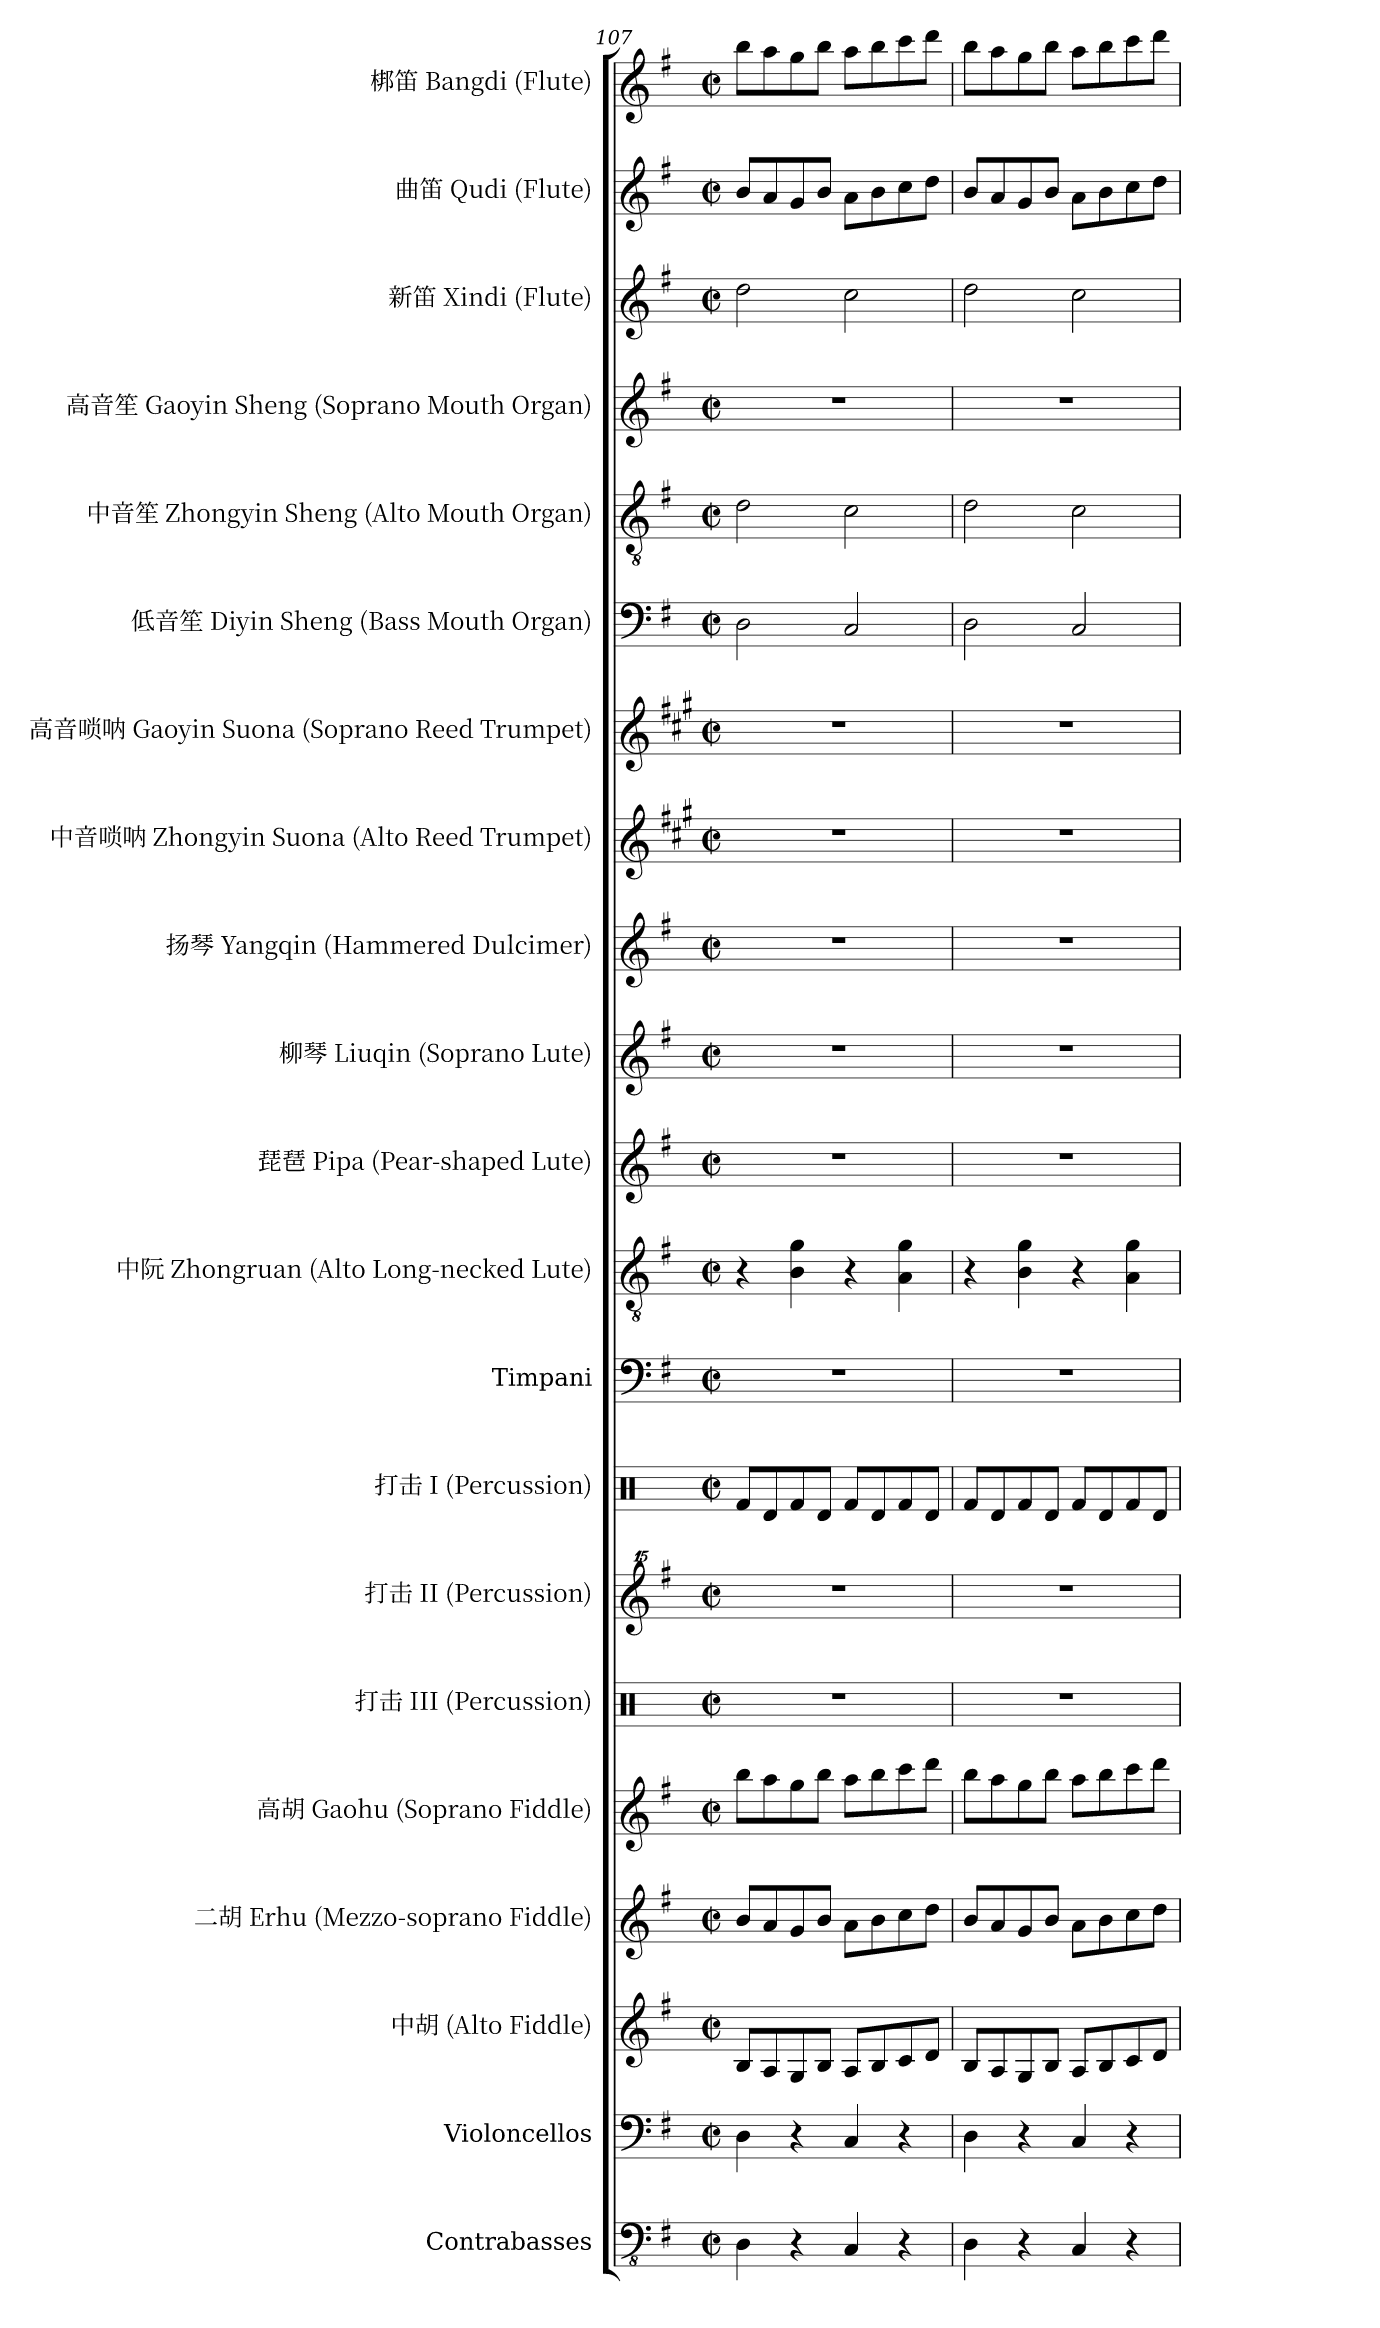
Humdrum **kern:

**kern	**kern	**kern	**kern	**kern	**kern	**kern	**kern	**kern	**kern	**kern	**kern	**kern	**kern	**kern	**kern	**kern	**kern	**kern	**kern	**kern
*part21	*part20	*part19	*part18	*part17	*part16	*part15	*part14	*part13	*part12	*part11	*part10	*part9	*part8	*part7	*part6	*part5	*part4	*part3	*part2	*part1
*staff21	*staff20	*staff19	*staff18	*staff17	*staff16	*staff15	*staff14	*staff13	*staff12	*staff11	*staff10	*staff9	*staff8	*staff7	*staff6	*staff5	*staff4	*staff3	*staff2	*staff1
*I"Contrabasses	*I"Violoncellos	*I"中胡 (Alto Fiddle)	*I"二胡 Erhu (Mezzo-soprano Fiddle)	*I"高胡 Gaohu (Soprano Fiddle)	*I"打击 III (Percussion)	*I"打击 II (Percussion)	*I"打击 I (Percussion)	*I"Timpani	*I"中阮 Zhongruan (Alto Long-necked Lute)	*I"琵琶 Pipa (Pear-shaped Lute)	*I"柳琴 Liuqin (Soprano Lute)	*I"扬琴 Yangqin  (Hammered Dulcimer)	*I"中音唢呐 Zhongyin Suona (Alto Reed Trumpet)	*I"高音唢呐 Gaoyin Suona (Soprano Reed Trumpet)	*I"低音笙 Diyin Sheng (Bass Mouth Organ)	*I"中音笙 Zhongyin Sheng (Alto Mouth Organ)	*I"高音笙 Gaoyin Sheng (Soprano Mouth Organ)	*I"新笛 Xindi (Flute)	*I"曲笛 Qudi (Flute)	*I"梆笛 Bangdi (Flute)
*I'Cbs.	*I'Vcs.	*	*	*	*I'打击 III	*I'打击 II	*I'打击 I	*I'Timp.	*	*	*	*	*	*	*	*	*	*	*	*
*clefFv4	*clefF4	*clefG2	*clefG2	*clefG2	*clefX	*clefG^^2	*clefX	*clefF4	*clefGv2	*clefG2	*clefG2	*clefG2	*clefG2	*clefG2	*clefF4	*clefGv2	*clefG2	*clefG2	*clefG2	*clefG2
*	*	*	*	*	*	*	*	*	*	*ITrd7c12	*	*	*ITrd1c2	*ITrd1c2	*	*	*	*	*	*
*k[f#]	*k[f#]	*k[f#]	*k[f#]	*k[f#]	*k[]	*k[f#]	*k[]	*k[f#]	*k[f#]	*k[f#]	*k[f#]	*k[f#]	*k[f#]	*k[f#]	*k[f#]	*k[f#]	*k[f#]	*k[f#]	*k[f#]	*k[f#]
*M2/2	*M2/2	*M2/2	*M2/2	*M2/2	*M2/2	*M2/2	*M2/2	*M2/2	*M2/2	*M2/2	*M2/2	*M2/2	*M2/2	*M2/2	*M2/2	*M2/2	*M2/2	*M2/2	*M2/2	*M2/2
*met(c|)	*met(c|)	*met(c|)	*met(c|)	*met(c|)	*met(c|)	*met(c|)	*met(c|)	*met(c|)	*met(c|)	*met(c|)	*met(c|)	*met(c|)	*met(c|)	*met(c|)	*met(c|)	*met(c|)	*met(c|)	*met(c|)	*met(c|)	*met(c|)
=107	=107	=107	=107	=107	=107	=107	=107	=107	=107	=107	=107	=107	=107	=107	=107	=107	=107	=107	=107	=107
4DD\	4D\	8B/L	8b/L	8bb\L	1r	1r	8Rf/L	1r	4r	1r	1r	1r	1r	1r	2D\	2d\	1r	2dd\	8b/L	8bb\L
.	.	8A/	8a/	8aa\	.	.	8Rd/	.	.	.	.	.	.	.	.	.	.	.	8a/	8aa\
4r	4r	8G/	8g/	8gg\	.	.	8Rf/	.	4B\ 4g\	.	.	.	.	.	.	.	.	.	8g/	8gg\
.	.	8B/J	8b/J	8bb\J	.	.	8Rd/J	.	.	.	.	.	.	.	.	.	.	.	8b/J	8bb\J
4CC/	4C/	8A/L	8a\L	8aa\L	.	.	8Rf/L	.	4r	.	.	.	.	.	2C/	2c\	.	2cc\	8a\L	8aa\L
.	.	8B/	8b\	8bb\	.	.	8Rd/	.	.	.	.	.	.	.	.	.	.	.	8b\	8bb\
4r	4r	8c/	8cc\	8ccc\	.	.	8Rf/	.	4A\ 4g\	.	.	.	.	.	.	.	.	.	8cc\	8ccc\
.	.	8d/J	8dd\J	8ddd\J	.	.	8Rd/J	.	.	.	.	.	.	.	.	.	.	.	8dd\J	8ddd\J
=108	=108	=108	=108	=108	=108	=108	=108	=108	=108	=108	=108	=108	=108	=108	=108	=108	=108	=108	=108	=108
4DD\	4D\	8B/L	8b/L	8bb\L	1r	1r	8Rf/L	1r	4r	1r	1r	1r	1r	1r	2D\	2d\	1r	2dd\	8b/L	8bb\L
.	.	8A/	8a/	8aa\	.	.	8Rd/	.	.	.	.	.	.	.	.	.	.	.	8a/	8aa\
4r	4r	8G/	8g/	8gg\	.	.	8Rf/	.	4B\ 4g\	.	.	.	.	.	.	.	.	.	8g/	8gg\
.	.	8B/J	8b/J	8bb\J	.	.	8Rd/J	.	.	.	.	.	.	.	.	.	.	.	8b/J	8bb\J
4CC/	4C/	8A/L	8a\L	8aa\L	.	.	8Rf/L	.	4r	.	.	.	.	.	2C/	2c\	.	2cc\	8a\L	8aa\L
.	.	8B/	8b\	8bb\	.	.	8Rd/	.	.	.	.	.	.	.	.	.	.	.	8b\	8bb\
4r	4r	8c/	8cc\	8ccc\	.	.	8Rf/	.	4A\ 4g\	.	.	.	.	.	.	.	.	.	8cc\	8ccc\
.	.	8d/J	8dd\J	8ddd\J	.	.	8Rd/J	.	.	.	.	.	.	.	.	.	.	.	8dd\J	8ddd\J
=	=	=	=	=	=	=	=	=	=	=	=	=	=	=	=	=	=	=	=	=
*-	*-	*-	*-	*-	*-	*-	*-	*-	*-	*-	*-	*-	*-	*-	*-	*-	*-	*-	*-	*-
